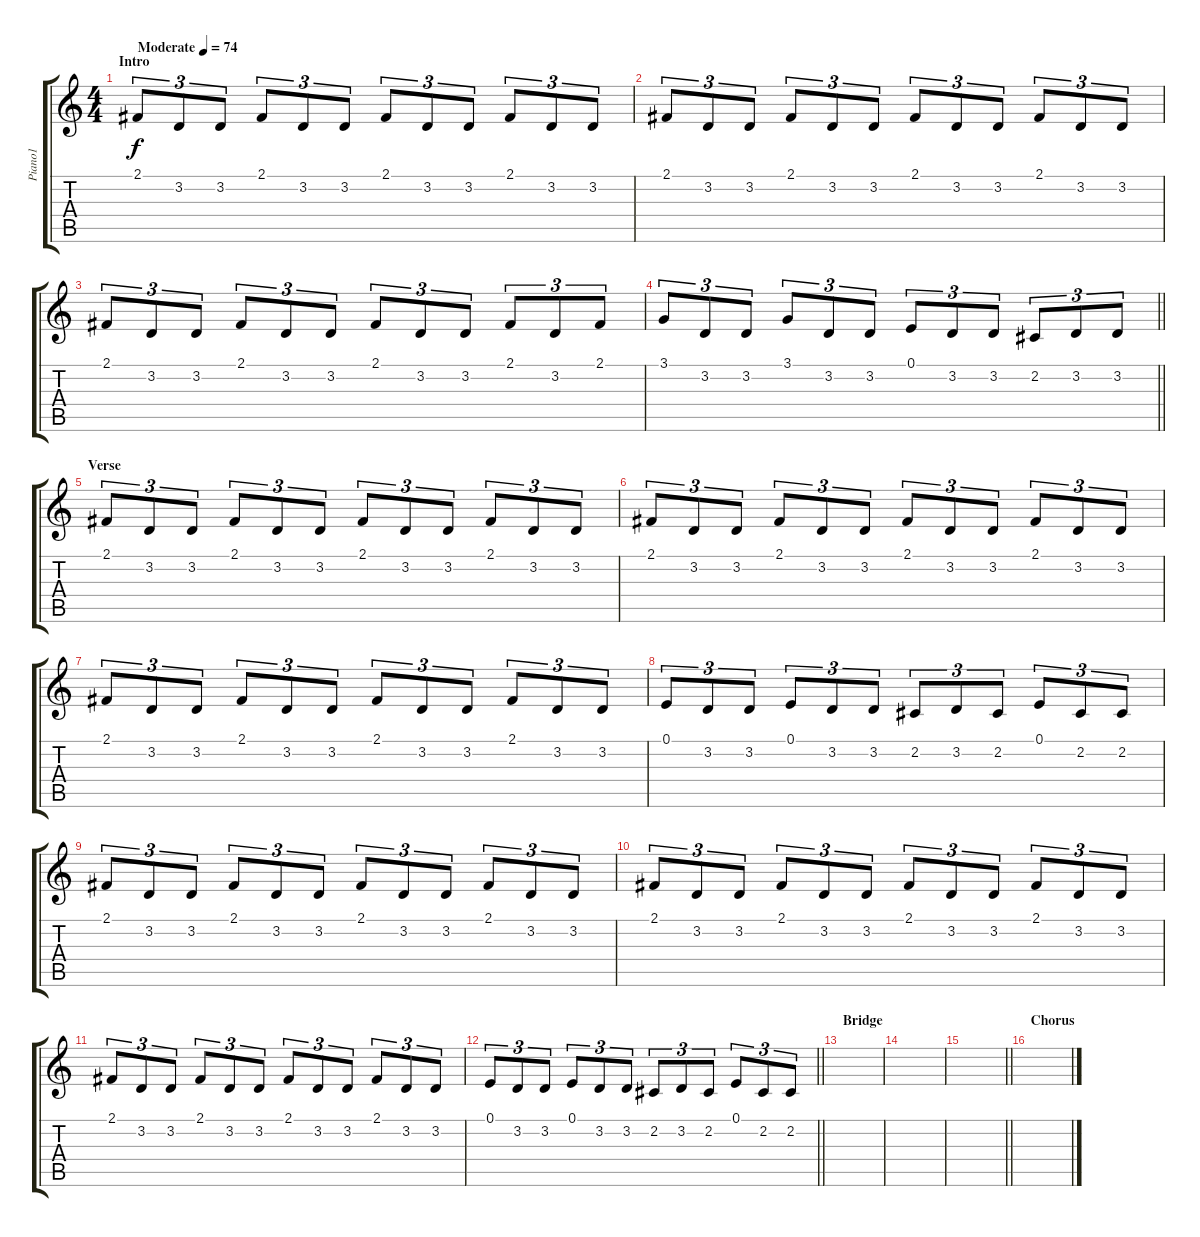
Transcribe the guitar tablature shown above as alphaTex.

\track ("Piano1" "Piano1") {instrument acousticgrandpiano}
\staff {score tabs}
\tuning (E4 B3 G3 D3 A2 E2) {hide}
\ts (4 4)
\section ("" "Intro")
\tempo (74 "Moderate")
\clef g2
\ks c
2.1.8{tu (3 2) dy f instrument acousticgrandpiano} 3.2.8{tu (3 2)} 3.2.8{tu (3 2)} 2.1.8{tu (3 2)} 3.2.8{tu (3 2)} 3.2.8{tu (3 2)} 2.1.8{tu (3 2)} 3.2.8{tu (3 2)} 3.2.8{tu (3 2)} 2.1.8{tu (3 2)} 3.2.8{tu (3 2)} 3.2.8{tu (3 2)} |
2.1.8{tu (3 2)} 3.2.8{tu (3 2)} 3.2.8{tu (3 2)} 2.1.8{tu (3 2)} 3.2.8{tu (3 2)} 3.2.8{tu (3 2)} 2.1.8{tu (3 2)} 3.2.8{tu (3 2)} 3.2.8{tu (3 2)} 2.1.8{tu (3 2)} 3.2.8{tu (3 2)} 3.2.8{tu (3 2)} |
2.1.8{tu (3 2)} 3.2.8{tu (3 2)} 3.2.8{tu (3 2)} 2.1.8{tu (3 2)} 3.2.8{tu (3 2)} 3.2.8{tu (3 2)} 2.1.8{tu (3 2)} 3.2.8{tu (3 2)} 3.2.8{tu (3 2)} 2.1.8{tu (3 2)} 3.2.8{tu (3 2)} 2.1.8{tu (3 2)} |
\barLineRight lightlight
3.1.8{tu (3 2)} 3.2.8{tu (3 2)} 3.2.8{tu (3 2)} 3.1.8{tu (3 2)} 3.2.8{tu (3 2)} 3.2.8{tu (3 2)} 0.1.8{tu (3 2)} 3.2.8{tu (3 2)} 3.2.8{tu (3 2)} 2.2.8{tu (3 2)} 3.2.8{tu (3 2)} 3.2.8{tu (3 2)} |
\section ("" "Verse")
2.1.8{tu (3 2)} 3.2.8{tu (3 2)} 3.2.8{tu (3 2)} 2.1.8{tu (3 2)} 3.2.8{tu (3 2)} 3.2.8{tu (3 2)} 2.1.8{tu (3 2)} 3.2.8{tu (3 2)} 3.2.8{tu (3 2)} 2.1.8{tu (3 2)} 3.2.8{tu (3 2)} 3.2.8{tu (3 2)} |
2.1.8{tu (3 2)} 3.2.8{tu (3 2)} 3.2.8{tu (3 2)} 2.1.8{tu (3 2)} 3.2.8{tu (3 2)} 3.2.8{tu (3 2)} 2.1.8{tu (3 2)} 3.2.8{tu (3 2)} 3.2.8{tu (3 2)} 2.1.8{tu (3 2)} 3.2.8{tu (3 2)} 3.2.8{tu (3 2)} |
2.1.8{tu (3 2)} 3.2.8{tu (3 2)} 3.2.8{tu (3 2)} 2.1.8{tu (3 2)} 3.2.8{tu (3 2)} 3.2.8{tu (3 2)} 2.1.8{tu (3 2)} 3.2.8{tu (3 2)} 3.2.8{tu (3 2)} 2.1.8{tu (3 2)} 3.2.8{tu (3 2)} 3.2.8{tu (3 2)} |
0.1.8{tu (3 2)} 3.2.8{tu (3 2)} 3.2.8{tu (3 2)} 0.1.8{tu (3 2)} 3.2.8{tu (3 2)} 3.2.8{tu (3 2)} 2.2.8{tu (3 2)} 3.2.8{tu (3 2)} 2.2.8{tu (3 2)} 0.1.8{tu (3 2)} 2.2.8{tu (3 2)} 2.2.8{tu (3 2)} |
2.1.8{tu (3 2)} 3.2.8{tu (3 2)} 3.2.8{tu (3 2)} 2.1.8{tu (3 2)} 3.2.8{tu (3 2)} 3.2.8{tu (3 2)} 2.1.8{tu (3 2)} 3.2.8{tu (3 2)} 3.2.8{tu (3 2)} 2.1.8{tu (3 2)} 3.2.8{tu (3 2)} 3.2.8{tu (3 2)} |
2.1.8{tu (3 2)} 3.2.8{tu (3 2)} 3.2.8{tu (3 2)} 2.1.8{tu (3 2)} 3.2.8{tu (3 2)} 3.2.8{tu (3 2)} 2.1.8{tu (3 2)} 3.2.8{tu (3 2)} 3.2.8{tu (3 2)} 2.1.8{tu (3 2)} 3.2.8{tu (3 2)} 3.2.8{tu (3 2)} |
2.1.8{tu (3 2)} 3.2.8{tu (3 2)} 3.2.8{tu (3 2)} 2.1.8{tu (3 2)} 3.2.8{tu (3 2)} 3.2.8{tu (3 2)} 2.1.8{tu (3 2)} 3.2.8{tu (3 2)} 3.2.8{tu (3 2)} 2.1.8{tu (3 2)} 3.2.8{tu (3 2)} 3.2.8{tu (3 2)} |
\barLineRight lightlight
0.1.8{tu (3 2)} 3.2.8{tu (3 2)} 3.2.8{tu (3 2)} 0.1.8{tu (3 2)} 3.2.8{tu (3 2)} 3.2.8{tu (3 2)} 2.2.8{tu (3 2)} 3.2.8{tu (3 2)} 2.2.8{tu (3 2)} 0.1.8{tu (3 2)} 2.2.8{tu (3 2)} 2.2.8{tu (3 2)} |
\section ("" "Bridge")
|
|
\barLineRight lightlight
|
\section ("" "Chorus")
